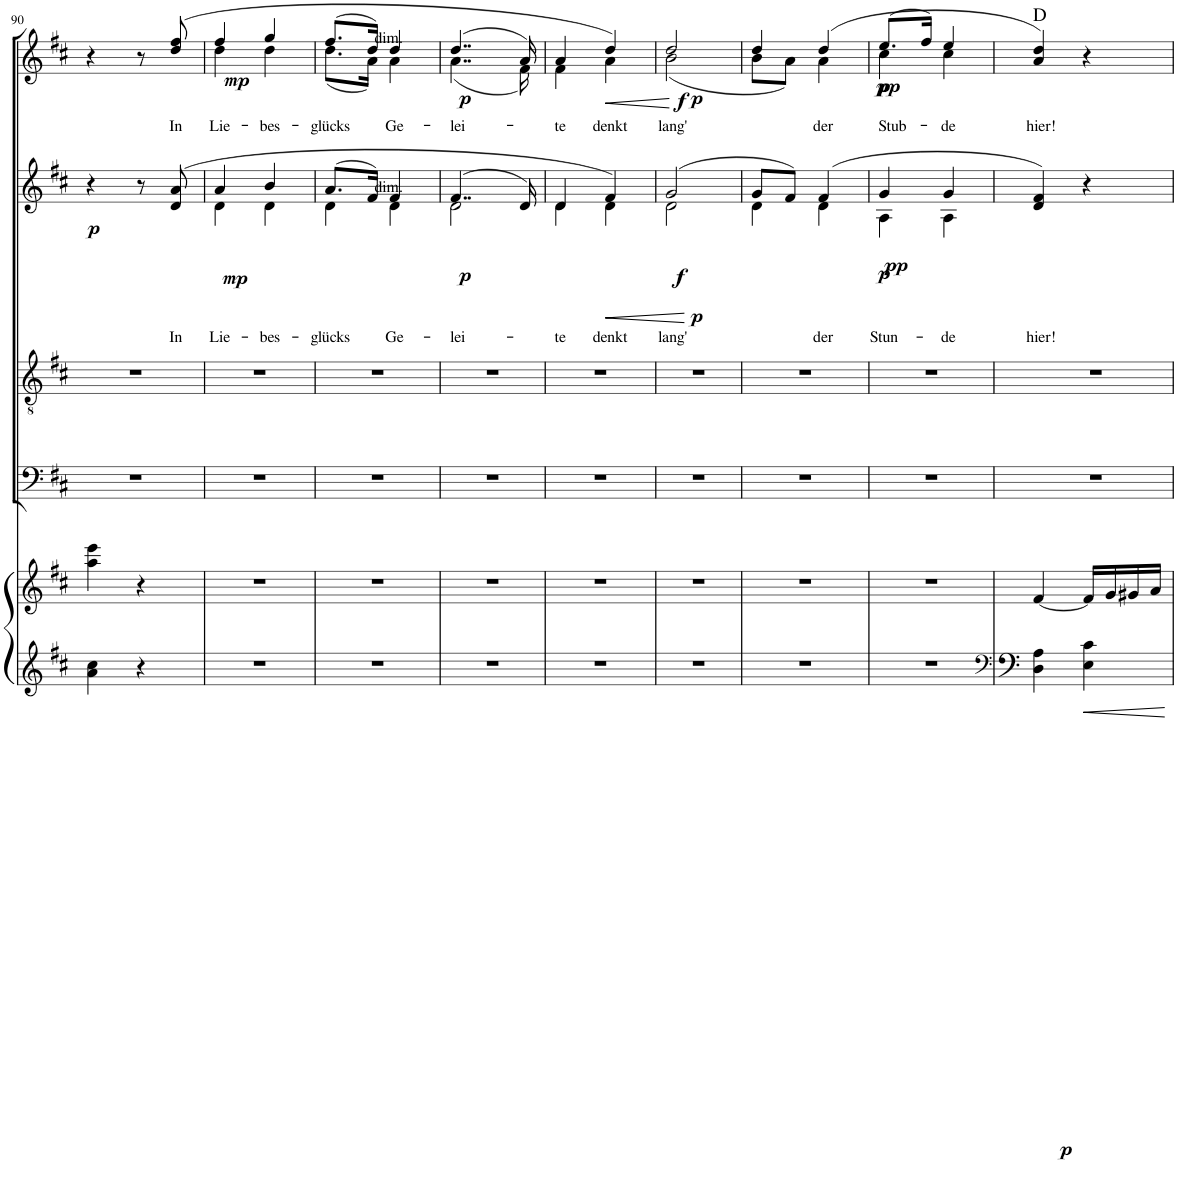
**kern	**kern	**dynam	**kern	**kern	**kern	**text	**dynam	**kern	**text	**dynam
*part5	*part5	*part5	*part4	*part3	*part2	*part2	*part2	*part1	*part1	*part1
*staff6	*staff5	*staff5/6	*staff4	*staff3	*staff2	*staff2	*staff2	*staff1	*staff1	*staff1
*I"Piano	*	*	*I"Bass	*I"Tenor	*I"Alto	*	*	*I"Soprano	*	*
!!LO:PB:g=z
*clefG2	*clefG2	*	*clefF4	*clefGv2	*clefG2	*	*	*clefG2	*	*
*	*	*	*Trd1c2	*Trd1c2	*Trd1c2	*	*	*Trd1c2	*	*
*k[f#c#]	*k[f#c#]	*	*k[f#c#]	*k[f#c#]	*k[f#c#]	*	*	*k[f#c#]	*	*
*M2/4	*M2/4	*	*M2/4	*M2/4	*M2/4	*	*	*M2/4	*	*
=90	=90	=90	=90	=90	=90	=90	=90	=90	=90	=90
!	!	!	!	!	!	!	!LO:DY:b	!	!	!
4a\ 4cc#\	4aa\ 4eee\	.	2r	2r	4r	.	p	4r	.	.
!	!	!	!	!	!	!	!LO:DY:b	!	!	!LO:DY:b
4r	4r	.	.	.	8r	.	mp	8r	.	mp
!	!	!	!	!	!	!LO:LY:b	!	!	!LO:LY:b	!
.	.	.	.	.	(8d/ 8a/	In	.	(8dd/ 8ff#/	In	.
=91	=91	=91	=91	=91	=91	=91	=91	=91	=91	=91
!	!	!	!	!	!	!LO:LY:b	!	!	!LO:LY:b	!
*	*	*	*	*	*^	*	*	*^	*	*
2r	2r	.	2r	2r	4a/	4d\	Lie-	.	4ff#/	4dd\	Lie-	.
!	!	!	!	!	!	!	!LO:LY:b	!	!	!	!LO:LY:b	!
.	.	.	.	.	4b/	4d\	-bes-	.	4gg/	4dd\	-bes-	.
=92	=92	=92	=92	=92	=92	=92	=92	=92	=92	=92	=92	=92
!	!	!	!	!	!	!	!LO:LY:b	!	!	!	!LO:LY:b	!
2r	2r	.	2r	2r	(8.a/L	4d\	-glücks	.	(8.ff#/L	(8.dd\L	-glücks	.
.	.	.	.	.	16f#/Jk)	.	.	.	16dd/Jk)	16a\Jk)	.	.
!	!	!	!	!	!	!	!LO:LY:b	!	!	!	!LO:LY:b	!
.	.	.	.	.	4f#/	4d\	Ge-	.	4dd/	4a\	Ge-	.
=93	=93	=93	=93	=93	=93	=93	=93	=93	=93	=93	=93	=93
!	!	!	!	!	!	!	!LO:LY:b	!LO:DY:b	!	!	!LO:LY:b	!LO:DY:b
2r	2r	.	2r	2r	(4..f#/	2d\	-lei-	p	(4..dd/	(4..a\	-lei-	p
.	.	.	.	.	16d/)	.	.	.	16a/)	16f#\)	.	.
=94	=94	=94	=94	=94	=94	=94	=94	=94	=94	=94	=94	=94
!	!	!	!	!	!	!	!LO:LY:b	!	!	!	!LO:LY:b	!
2r	2r	.	2r	2r	4d/	4d\	-te	.	4a/	4f#\	-te	.
!	!	!	!	!	!	!	!LO:LY:b	!LO:HP:b	!	!	!LO:LY:b	!LO:HP:b
.	.	.	.	.	4f#/)	4d\	denkt	<	4dd/)	4a\	denkt	<
*	*	*	*	*	*v	*v	*	*	*	*	*	*
*	*	*	*	*	*	*	*	*v	*v	*	*
.	.	.	.	.	.	.	[	.	.	[
=95	=95	=95	=95	=95	=95	=95	=95	=95	=95	=95
!	!	!	!	!	!	!LO:LY:b	!LO:DY:b	!	!LO:LY:b	!
*	*	*	*	*	*^	*	*	*^	*	*
!	!	!	!	!	!	!	!	!LO:DY:n=1:b	!	!	!	!LO:DY:b
!	!	!	!	!	!	!	!	!	!	!	!	!LO:DY:n=1:b
2r	2r	.	2r	2r	(2g/	2d\	lang'	p f	2dd/	(2b\	lang'	f p
=96	=96	=96	=96	=96	=96	=96	=96	=96	=96	=96	=96	=96
2r	2r	.	2r	2r	8g/L	4d\	.	.	4dd/	8b\L	.	.
.	.	.	.	.	8f#/J)	.	.	.	.	8a\J)	.	.
!	!	!	!	!	!	!	!LO:LY:b	!LO:DY:b	!	!	!LO:LY:b	!LO:DY:b
.	.	.	.	.	(4f#/	4d\	der	p	(4dd/	4a\	der	p
=97	=97	=97	=97	=97	=97	=97	=97	=97	=97	=97	=97	=97
!	!	!	!	!	!	!	!LO:LY:b	!LO:DY:b	!	!	!LO:LY:b	!LO:DY:b
2r	2r	.	2r	2r	4g/	4A\	Stun-	pp	(8.ee/L	4cc#\	Stub-	pp
.	.	.	.	.	.	.	.	.	16ff#/Jk)	.	.	.
!	!	!	!	!	!	!	!LO:LY:b	!	!	!	!LO:LY:b	!
.	.	.	.	.	4g/	4A\	-de	.	4ee/	4cc#\	-de	.
*	*	*	*	*	*v	*v	*	*	*	*	*	*
*	*	*	*	*	*	*	*	*v	*v	*	*
=98	=98	=98	=98	=98	=98	=98	=98	=98	=98	=98
*clefF4	*	*	*	*	*	*	*	*	*	*
*	*	*	*	*	*^	*	*	*^	*	*
!	!	!	!	!	!	!	!	!	!LO:TX:a:t=D	!	!	!
!	!	!LO:DY:b=2	!	!	!	!	!LO:LY:b	!	!	!	!LO:LY:b	!
*	*	*	*	*	*v	*v	*	*	*	*	*	*
*	*	*	*	*	*	*	*	*v	*v	*	*
4D\ 4A\	[4f#/	p	2r	2r	4d/ 4f#/)	hier!	.	4a/ 4dd/)	hier!	.
4E\ 4c#\	16f#/LL]	.	.	.	4r	.	.	4r	.	.
.	16g/	.	.	.	.	.	.	.	.	.
.	16g#X/	.	.	.	.	.	.	.	.	.
.	16a/JJ	.	.	.	.	.	.	.	.	.
=	=	=	=	=	=	=	=	=	=	=
*-	*-	*-	*-	*-	*-	*-	*-	*-	*-	*-
